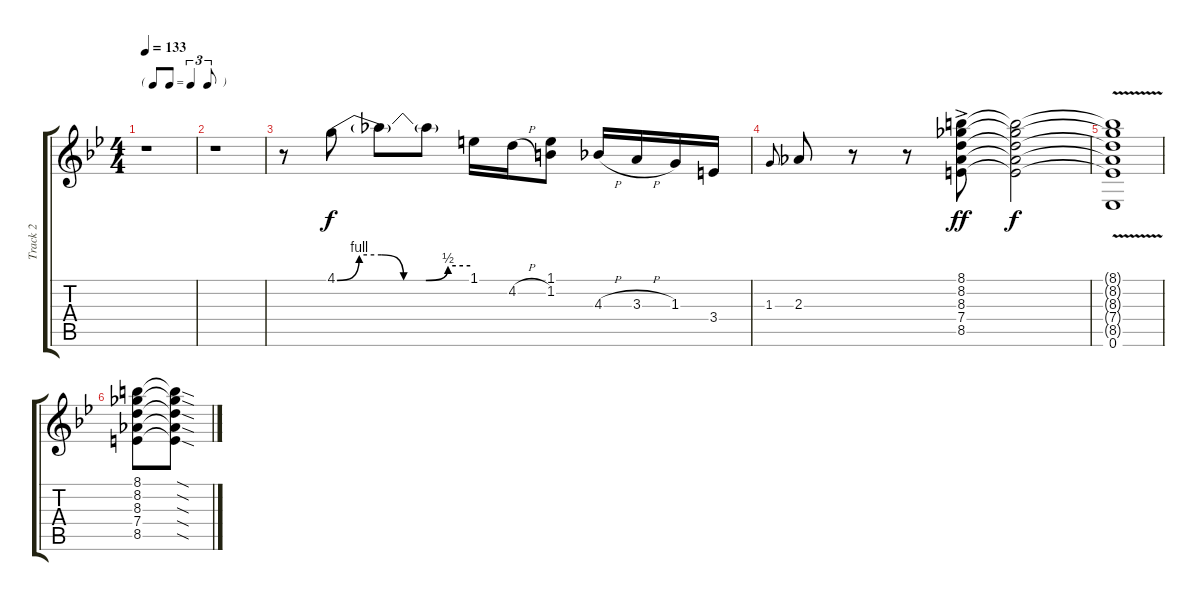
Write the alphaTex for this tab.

\track ("Track 2" "Track 2") {instrument electricguitarjazz}
\staff {score tabs}
\tuning (Eb4 Bb3 Gb3 Db3 Ab2 Eb2) {hide}
\ts (4 4)
\tf triplet8th
\tempo 133
\clef g2
\ks bb
r.1{dy f} |
r.1 |
r.8 4.1{be (custom 0 0 10 4 20 4 30 0 40 0 50 2 60 2)}.8 4.1{t}.8 4.1{t}.8 1.1.16 4.2{h}.16 (1.1 1.2).8 4.3{h}.16 3.3{h}.16 1.3.16 3.4.16 |
1.3.8{gr onbeat} 2.3.8 r.8 r.8 (8.1{ac} 8.2{ac} 8.3{ac} 7.4{ac} 8.5{ac}).8{dy ff} (8.1{t} 8.2{t} 8.3{t} 7.4{t} 8.5{t}).2{dy f} |
(8.1{v t} 8.2{v t} 8.3{v t} 7.4{v t} 8.5{v t} 0.6{v}).1 |
(8.1 8.2 8.3 7.4 8.5).8 (8.1{sod t} 8.2{sod t} 8.3{sod t} 7.4{sod t} 8.5{sod t}).8
